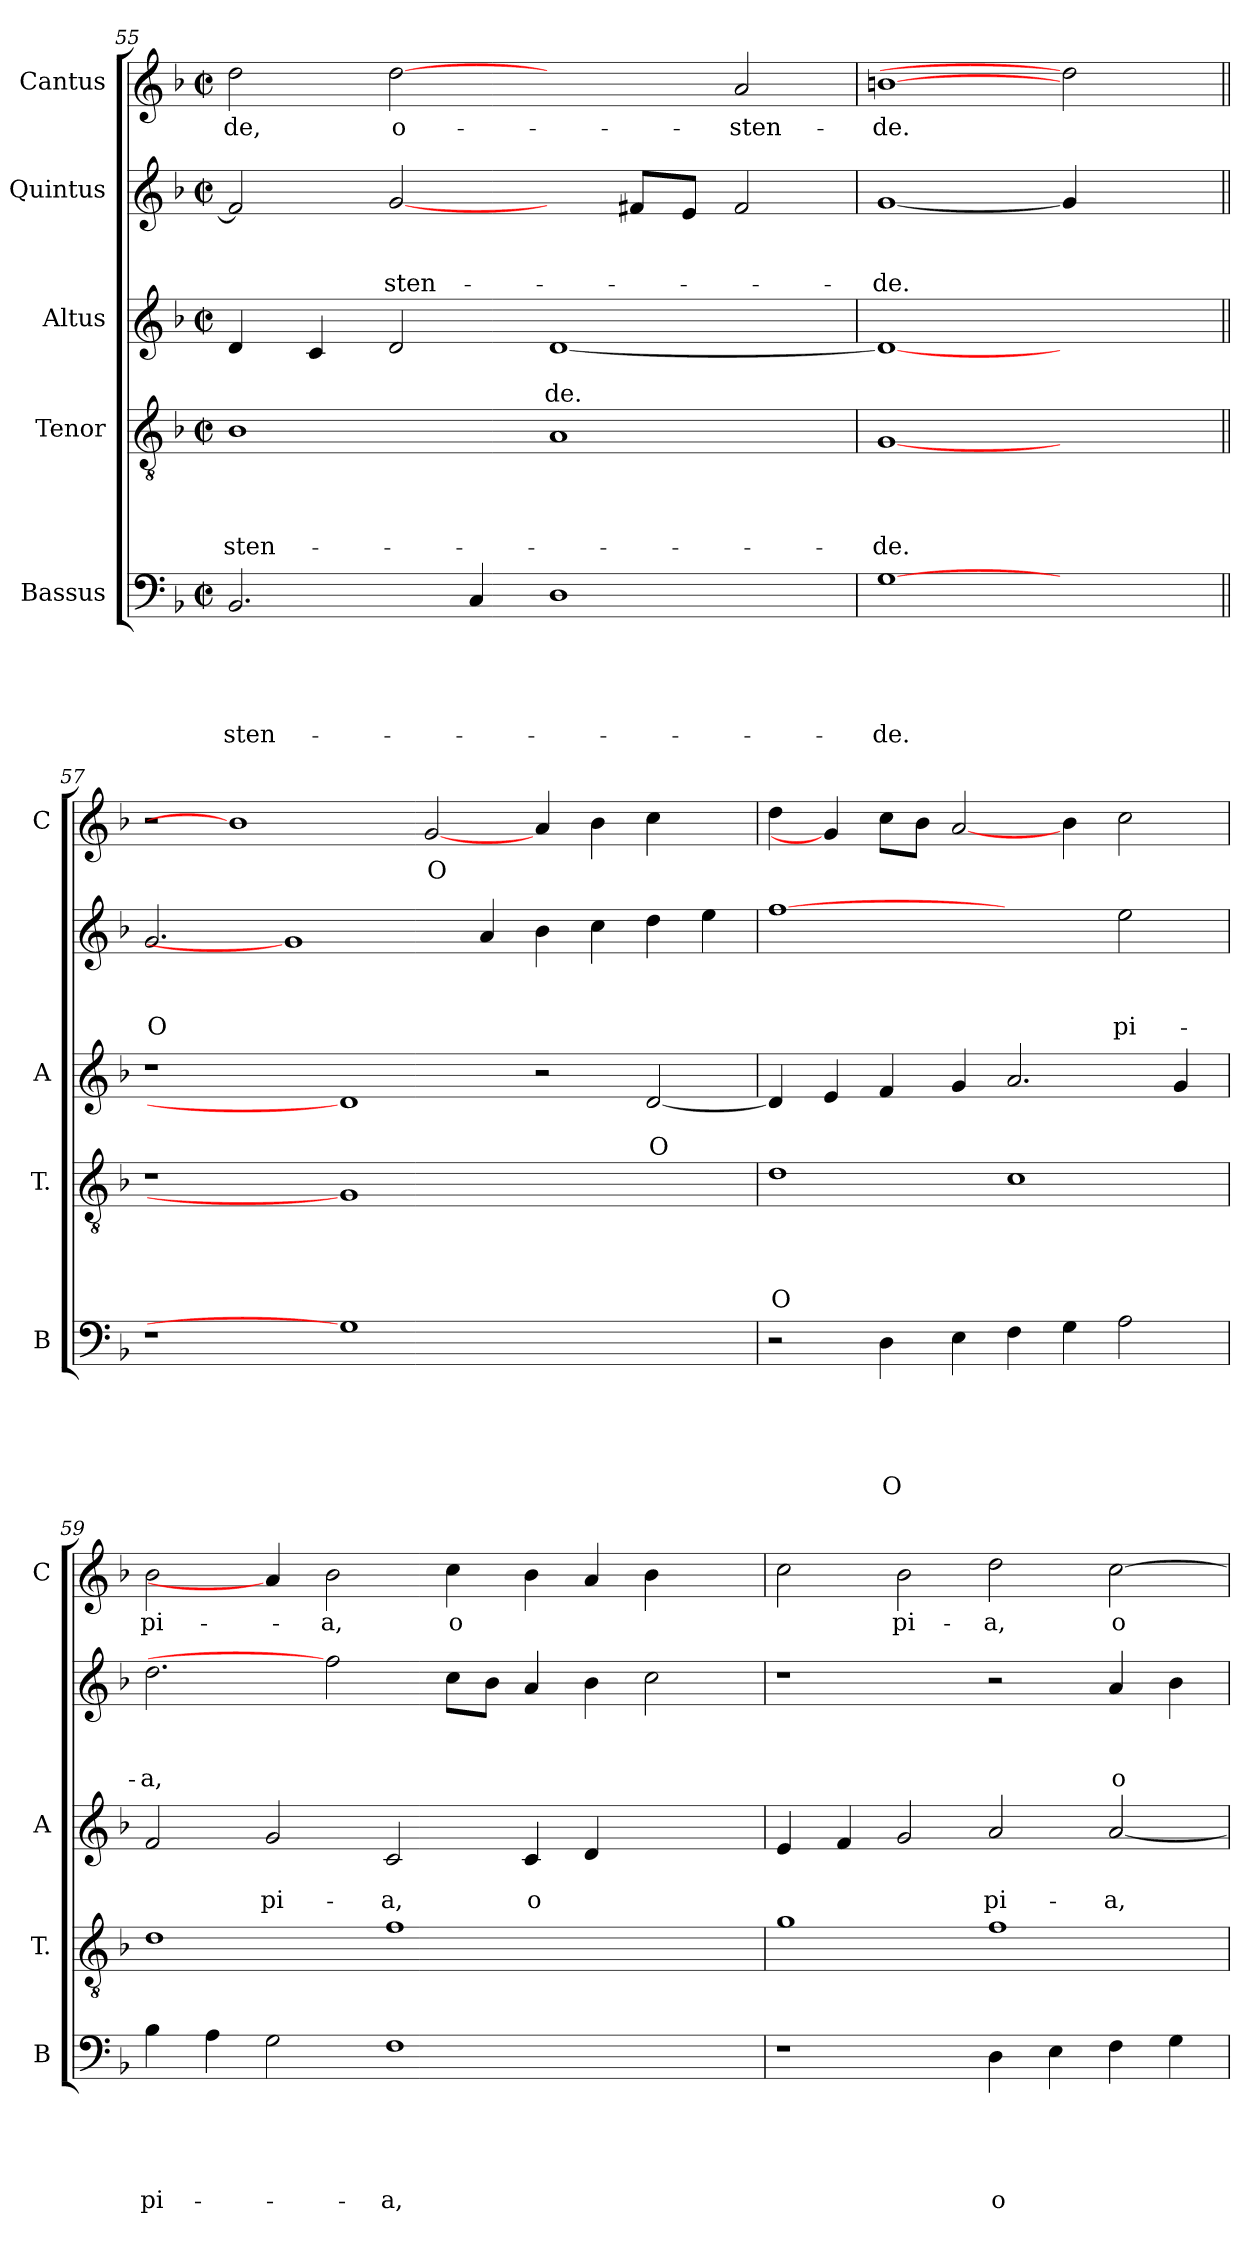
**kern	**text	**text	**text	**text	**text	**kern	**text	**text	**text	**text	**kern	**text	**text	**kern	**text	**text	**text	**kern	**text
*part5	*part5	*part5	*part5	*part5	*part5	*part4	*part4	*part4	*part4	*part4	*part3	*part3	*part3	*part2	*part2	*part2	*part2	*part1	*part1
*staff5	*staff5	*staff5	*staff5	*staff5	*staff5	*staff4	*staff4	*staff4	*staff4	*staff4	*staff3	*staff3	*staff3	*staff2	*staff2	*staff2	*staff2	*staff1	*staff1
*I"Bassus	*	*	*	*	*	*I"Tenor	*	*	*	*	*I"Altus	*	*	*I"Quintus	*	*	*	*I"Cantus	*
*I'B	*	*	*	*	*	*I'T.	*	*	*	*	*I'A	*	*	*	*	*	*	*I'C	*
*clefF4	*	*	*	*	*	*clefGv2	*	*	*	*	*clefG2	*	*	*clefG2	*	*	*	*clefG2	*
*k[b-]	*	*	*	*	*	*k[b-]	*	*	*	*	*k[b-]	*	*	*k[b-]	*	*	*	*k[b-]	*
*F:	*	*	*	*	*	*F:	*	*	*	*	*F:	*	*	*F:	*	*	*	*F:	*
*M2/2	*	*	*	*	*	*M2/2	*	*	*	*	*M2/2	*	*	*M2/2	*	*	*	*M2/2	*
*met(c|)	*	*	*	*	*	*met(c|)	*	*	*	*	*met(c|)	*	*	*met(c|)	*	*	*	*met(c|)	*
=55	=55	=55	=55	=55	=55	=55	=55	=55	=55	=55	=55	=55	=55	=55	=55	=55	=55	=55	=55
!	!	!	!	!	!LO:LY:b	!	!	!	!	!LO:LY:b	!	!	!	!	!	!	!	!	!LO:LY:b
2.BB-/	.	.	.	.	-sten-	1B-	.	.	.	-sten-	4d/	.	.	2f/]	.	.	.	2dd\	-de,
.	.	.	.	.	.	.	.	.	.	.	4c/	.	.	.	.	.	.	.	.
!	!	!	!	!	!	!	!	!	!	!	!	!	!	!	!	!	!LO:LY:b	!	!LO:LY:b
.	.	.	.	.	.	.	.	.	.	.	2d/	.	.	[2g/	.	.	-sten-	[2dd	o-
4C/	.	.	.	.	.	.	.	.	.	.	.	.	.	.	.	.	.	.	.
!	!	!	!	!	!	!	!	!	!	!	!	!	!LO:LY:b	!	!	!	!	!	!
1D	.	.	.	.	.	1A	.	.	.	.	[1d	.	-de.	4ryy	.	.	.	2ryy	.
.	.	.	.	.	.	.	.	.	.	.	.	.	.	8f#X/L	.	.	.	.	.
.	.	.	.	.	.	.	.	.	.	.	.	.	.	8e/J	.	.	.	.	.
!	!	!	!	!	!	!	!	!	!	!	!	!	!	!	!	!	!	!	!LO:LY:b
.	.	.	.	.	.	.	.	.	.	.	.	.	.	2f#/	.	.	.	2a/	-sten-
=56	=56	=56	=56	=56	=56	=56	=56	=56	=56	=56	=56	=56	=56	=56	=56	=56	=56	=56	=56
!	!	!	!	!	!LO:LY:b	!	!	!	!	!LO:LY:b	!	!	!	!	!	!	!LO:LY:b	!	!LO:LY:b
[1G	.	.	.	.	-de.	[1G	.	.	.	-de.	1d_	.	.	[1g	.	.	-de.	[1bn	-de.
2ryy	.	.	.	.	.	2ryy	.	.	.	.	2ryy	.	.	4g/]	.	.	.	2dd]	.
.	.	.	.	.	.	.	.	.	.	.	.	.	.	4ryy	.	.	.	.	.
!!LO:PB:g=z
=57||	=57||	=57||	=57||	=57||	=57||	=57||	=57||	=57||	=57||	=57||	=57||	=57||	=57||	=57||	=57||	=57||	=57||	=57||	=57||
!	!	!	!	!	!	!	!	!	!	!	!	!	!	!	!	!	!LO:LY:b	!	!
1r	.	.	.	.	.	1r	.	.	.	.	1r	.	.	2.g/	.	.	O	2r	.
.	.	.	.	.	.	.	.	.	.	.	.	.	.	.	.	.	.	1b]	.
.	.	.	.	.	.	.	.	.	.	.	.	.	.	1g]	.	.	.	.	.
1G]	.	.	.	.	.	1G]	.	.	.	.	1d]	.	.	.	.	.	.	.	.
!	!	!	!	!	!	!	!	!	!	!	!	!	!	!	!	!	!	!	!LO:LY:b
.	.	.	.	.	.	.	.	.	.	.	.	.	.	.	.	.	.	[2g/	O
.	.	.	.	.	.	.	.	.	.	.	.	.	.	4a/	.	.	.	.	.
1ryy	.	.	.	.	.	1ryy	.	.	.	.	2r	.	.	4b-\	.	.	.	4a/	.
.	.	.	.	.	.	.	.	.	.	.	.	.	.	4cc\	.	.	.	4b-\	.
!	!	!	!	!	!	!	!	!	!	!	!	!	!LO:LY:b	!	!	!	!	!	!
.	.	.	.	.	.	.	.	.	.	.	[2d/	.	O	4dd\	.	.	.	4cc\	.
.	.	.	.	.	.	.	.	.	.	.	.	.	.	4ee\	.	.	.	4ryy	.
=58	=58	=58	=58	=58	=58	=58	=58	=58	=58	=58	=58	=58	=58	=58	=58	=58	=58	=58	=58
!	!	!	!	!	!	!	!	!	!	!LO:LY:b	!	!	!	!	!	!	!	!	!
2r	.	.	.	.	.	1d	.	.	.	O	4d/]	.	.	[1ff	.	.	.	4dd\	.
.	.	.	.	.	.	.	.	.	.	.	4e/	.	.	.	.	.	.	4g/]	.
!	!	!	!	!	!LO:LY:b	!	!	!	!	!	!	!	!	!	!	!	!	!	!
4D\	.	.	.	.	O	.	.	.	.	.	4f/	.	.	.	.	.	.	8cc\L	.
.	.	.	.	.	.	.	.	.	.	.	.	.	.	.	.	.	.	8b-\J	.
4E\	.	.	.	.	.	.	.	.	.	.	4g/	.	.	.	.	.	.	[2a/	.
4F\	.	.	.	.	.	1c	.	.	.	.	2.a/	.	.	2ryy	.	.	.	.	.
4G\	.	.	.	.	.	.	.	.	.	.	.	.	.	.	.	.	.	4b-\	.
!	!	!	!	!	!	!	!	!	!	!	!	!	!	!	!	!	!LO:LY:b	!	!
2A\	.	.	.	.	.	.	.	.	.	.	.	.	.	2ee\	.	.	pi-	2cc\	.
.	.	.	.	.	.	.	.	.	.	.	4g/	.	.	.	.	.	.	.	.
=59	=59	=59	=59	=59	=59	=59	=59	=59	=59	=59	=59	=59	=59	=59	=59	=59	=59	=59	=59
!	!	!	!	!	!LO:LY:b	!	!	!	!	!	!	!	!	!	!	!	!LO:LY:b	!	!LO:LY:b
4B-\	.	.	.	.	pi-	1d	.	.	.	.	2f/	.	.	2.dd\	.	.	-a,	2b-\	pi-
4A\	.	.	.	.	.	.	.	.	.	.	.	.	.	.	.	.	.	.	.
!	!	!	!	!	!	!	!	!	!	!	!	!	!LO:LY:b	!	!	!	!	!	!
2G\	.	.	.	.	.	.	.	.	.	.	2g/	.	pi-	.	.	.	.	4a/]	.
!	!	!	!	!	!	!	!	!	!	!	!	!	!	!	!	!	!	!	!LO:LY:b
.	.	.	.	.	.	.	.	.	.	.	.	.	.	2ff]	.	.	.	2b-\	-a,
!	!	!	!	!	!LO:LY:b	!	!	!	!	!	!	!	!LO:LY:b	!	!	!	!	!	!
1F	.	.	.	.	-a,	1f	.	.	.	.	2c/	.	-a,	.	.	.	.	.	.
!	!	!	!	!	!	!	!	!	!	!	!	!	!	!	!	!	!	!	!LO:LY:b
.	.	.	.	.	.	.	.	.	.	.	.	.	.	8cc\L	.	.	.	4cc\	o
.	.	.	.	.	.	.	.	.	.	.	.	.	.	8b-\J	.	.	.	.	.
!	!	!	!	!	!	!	!	!	!	!	!	!	!LO:LY:b	!	!	!	!	!	!
.	.	.	.	.	.	.	.	.	.	.	4c/	.	o	4a/	.	.	.	4b-\	.
.	.	.	.	.	.	.	.	.	.	.	4d/	.	.	4b-\	.	.	.	4a/	.
2ryy	.	.	.	.	.	2ryy	.	.	.	.	2ryy	.	.	2cc\	.	.	.	4b-\	.
.	.	.	.	.	.	.	.	.	.	.	.	.	.	.	.	.	.	4ryy	.
=60	=60	=60	=60	=60	=60	=60	=60	=60	=60	=60	=60	=60	=60	=60	=60	=60	=60	=60	=60
1r	.	.	.	.	.	1g	.	.	.	.	4e/	.	.	1r	.	.	.	2cc\	.
.	.	.	.	.	.	.	.	.	.	.	4f/	.	.	.	.	.	.	.	.
!	!	!	!	!	!	!	!	!	!	!	!	!	!	!	!	!	!	!	!LO:LY:b
.	.	.	.	.	.	.	.	.	.	.	2g/	.	.	.	.	.	.	2b-\	pi-
!	!	!	!	!	!LO:LY:b	!	!	!	!	!	!	!	!LO:LY:b	!	!	!	!	!	!LO:LY:b
4D\	.	.	.	.	o	1f	.	.	.	.	2a/	.	pi-	2r	.	.	.	2dd\	-a,
4E\	.	.	.	.	.	.	.	.	.	.	.	.	.	.	.	.	.	.	.
!	!	!	!	!	!	!	!	!	!	!	!	!	!LO:LY:b	!	!	!	!LO:LY:b	!	!LO:LY:b
4F\	.	.	.	.	.	.	.	.	.	.	[2a/	.	-a,	4a/	.	.	o	[2cc\	o
4G\	.	.	.	.	.	.	.	.	.	.	.	.	.	4b-\	.	.	.	.	.
=	=	=	=	=	=	=	=	=	=	=	=	=	=	=	=	=	=	=	=
*-	*-	*-	*-	*-	*-	*-	*-	*-	*-	*-	*-	*-	*-	*-	*-	*-	*-	*-	*-
